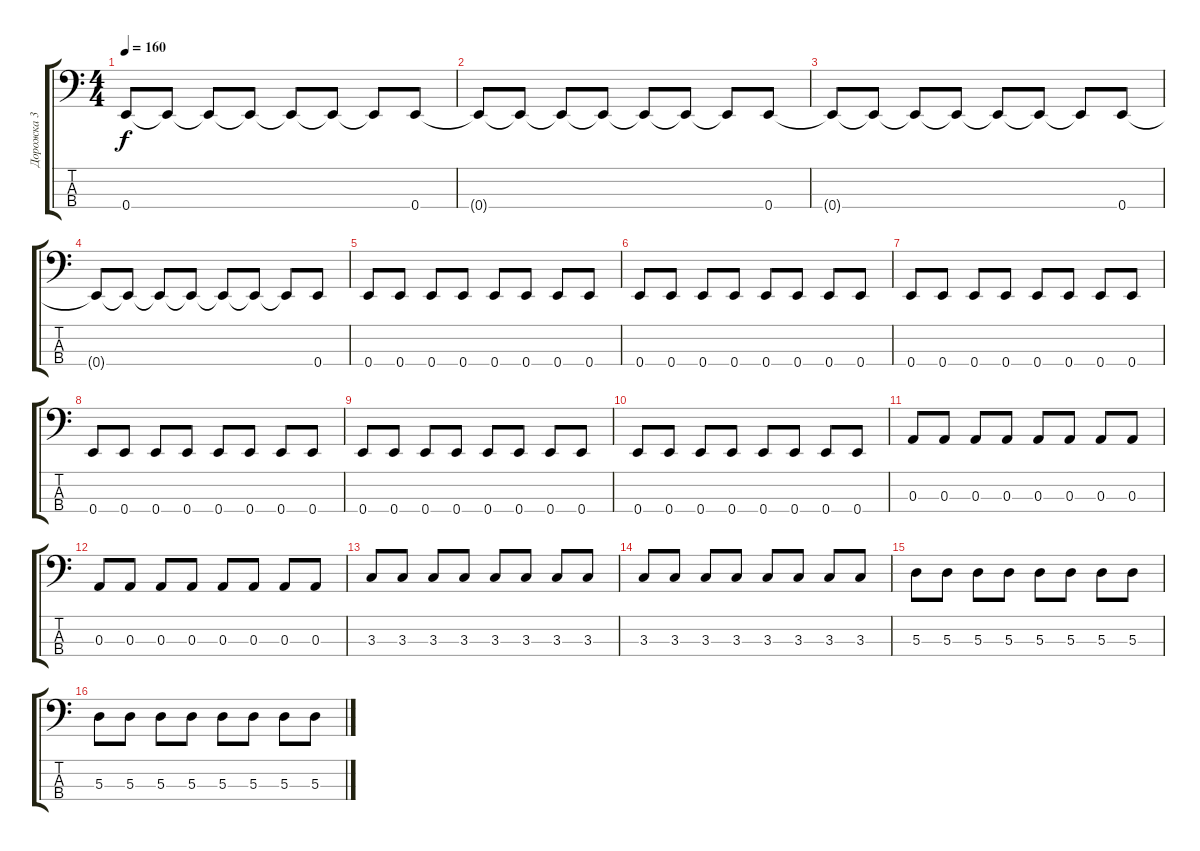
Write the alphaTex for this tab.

\track ("Дорожка 3" "Дорожка 3") {instrument electricbassfinger}
\staff {score tabs}
\tuning (G2 D2 A1 E1) {hide}
\ts (4 4)
\tempo 160
\clef f4
\ks c
0.4{t}.8{dy f} 0.4{t}.8 0.4{t}.8 0.4{t}.8 0.4{t}.8 0.4{t}.8 0.4{t}.8 0.4.8 |
0.4{t}.8 0.4{t}.8 0.4{t}.8 0.4{t}.8 0.4{t}.8 0.4{t}.8 0.4{t}.8 0.4.8 |
0.4{t}.8 0.4{t}.8 0.4{t}.8 0.4{t}.8 0.4{t}.8 0.4{t}.8 0.4{t}.8 0.4.8 |
0.4{t}.8 0.4{t}.8 0.4{t}.8 0.4{t}.8 0.4{t}.8 0.4{t}.8 0.4{t}.8 0.4.8 |
0.4.8 0.4.8 0.4.8 0.4.8 0.4.8 0.4.8 0.4.8 0.4.8 |
0.4.8 0.4.8 0.4.8 0.4.8 0.4.8 0.4.8 0.4.8 0.4.8 |
0.4.8 0.4.8 0.4.8 0.4.8 0.4.8 0.4.8 0.4.8 0.4.8 |
0.4.8 0.4.8 0.4.8 0.4.8 0.4.8 0.4.8 0.4.8 0.4.8 |
0.4.8 0.4.8 0.4.8 0.4.8 0.4.8 0.4.8 0.4.8 0.4.8 |
0.4.8 0.4.8 0.4.8 0.4.8 0.4.8 0.4.8 0.4.8 0.4.8 |
0.3.8 0.3.8 0.3.8 0.3.8 0.3.8 0.3.8 0.3.8 0.3.8 |
0.3.8 0.3.8 0.3.8 0.3.8 0.3.8 0.3.8 0.3.8 0.3.8 |
3.3.8 3.3.8 3.3.8 3.3.8 3.3.8 3.3.8 3.3.8 3.3.8 |
3.3.8 3.3.8 3.3.8 3.3.8 3.3.8 3.3.8 3.3.8 3.3.8 |
5.3.8 5.3.8 5.3.8 5.3.8 5.3.8 5.3.8 5.3.8 5.3.8 |
5.3.8 5.3.8 5.3.8 5.3.8 5.3.8 5.3.8 5.3.8 5.3.8
